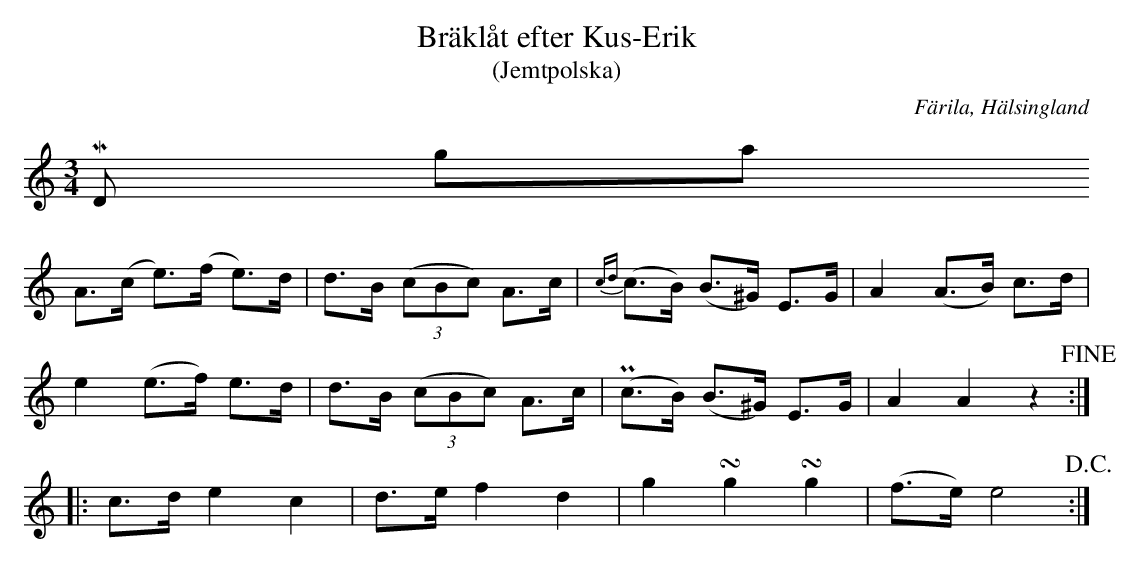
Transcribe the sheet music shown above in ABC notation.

X:1
T: Bräklåt efter Kus-Erik
T: (Jemtpolska)
O: Färila, Hälsingland
M: 3/4
L: 1/8
K: Am
MIDI program 10
A>(c e>)(f e)>d | d>B ((3cBc) A>c | {cd}(c>B) (B>^G)   E>G      | A2    (A>B) c>d  |
e2   (e>f) e>d  | d>B ((3cBc) A>c | (Pc>B)    (B>^G)   E>G      | A2    A2    z2  !fine! ::
K: C
c>d  e2    c2   | d>e f2      d2  | g2        !turn!g2 !turn!g2 | (f>e) e4 !D.C.!       :|
